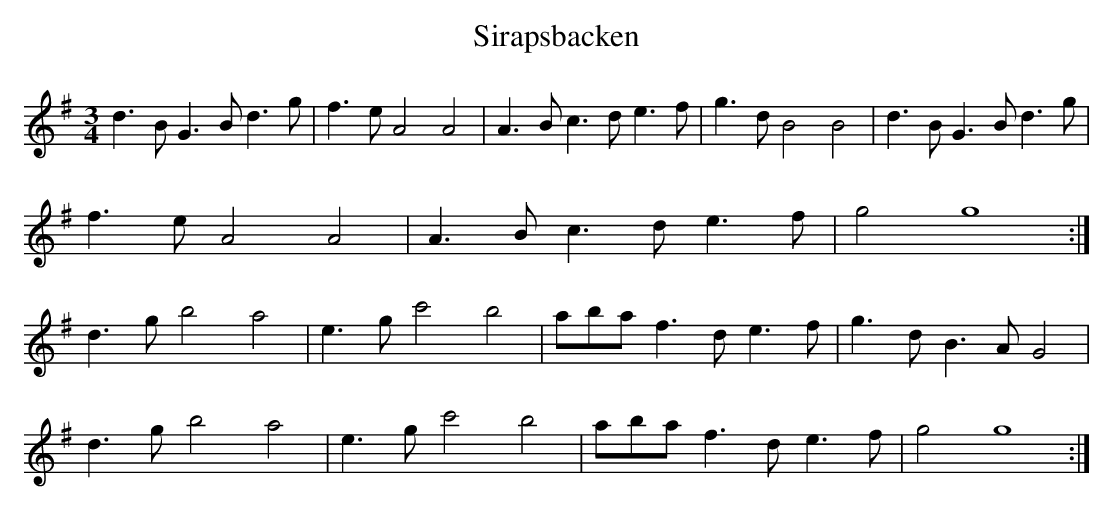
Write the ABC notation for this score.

X:1
T: Sirapsbacken
M: 3/4
L: 1/8
K: G
O:Hällnäs, Västerbotten
d2>B2 G2>B2 d2>g2 | f2>e2 A4 A4 | A2>B2 c2>d2 e2>f2 | g2>d2 B4 B4 | d2>B2 G2>B2 d2>g2 |
f2>e2 A4 A4 | A2>B2 c2>d2 e2>f2 | g4 g8 :|
d2>g2 b4 a4|e2>g2 c'4 b4 | 3aba f2>d2 e2>f2 | g2>d2 B2>A2 G4 |
d2>g2 b4 a4|e2>g2 c'4 b4 | 3aba f2>d2 e2>f2 | g4 g8 :|
